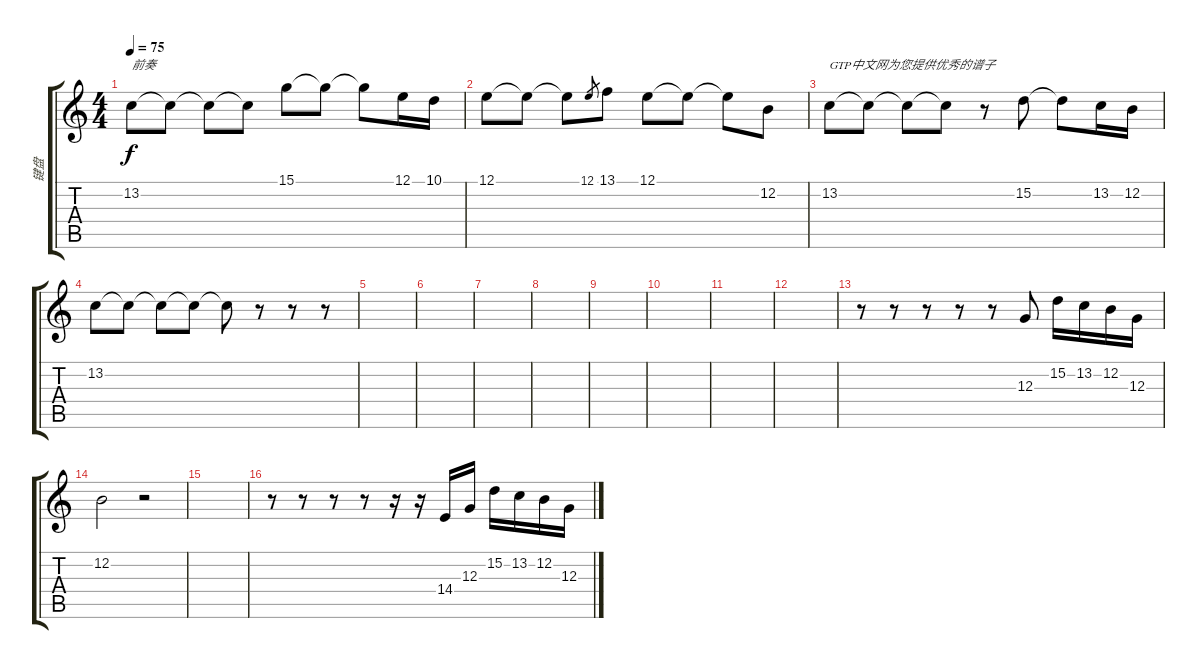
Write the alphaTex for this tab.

\track ("键盘" "键盘") {instrument orchestralharp}
\staff {score tabs}
\tuning (E4 B3 G3 D3 A2 E2) {hide}
\ts (4 4)
\tempo 75
\clef g2
\ks c
13.2.8{txt "前奏" dy f instrument orchestralharp} 13.2{t}.8 13.2{t}.8 13.2{t}.8 15.1.8 15.1{t}.8 15.1{t}.8 12.1.16 10.1.16 |
12.1.8 12.1{t}.8 12.1{t}.8 12.1.8{gr} 13.1.8 12.1.8 12.1{t}.8 12.1{t}.8 12.2.8 |
13.2.8{txt "GTP中文网为您提供优秀的谱子"} 13.2{t}.8 13.2{t}.8 13.2{t}.8 r.8 15.2.8 15.2{t}.8 13.2.16 12.2.16 |
13.2.8 13.2{t}.8 13.2{t}.8 13.2{t}.8 13.2{t}.8 r.8 r.8 r.8 |
|
|
|
|
|
|
|
|
r.8 r.8 r.8 r.8 r.8 12.3.8 15.2.16 13.2.16 12.2.16 12.3.16 |
12.2.2 r.2 |
|
r.8 r.8 r.8 r.8 r.16 r.16 14.4.16 12.3.16 15.2.16 13.2.16 12.2.16 12.3.16
